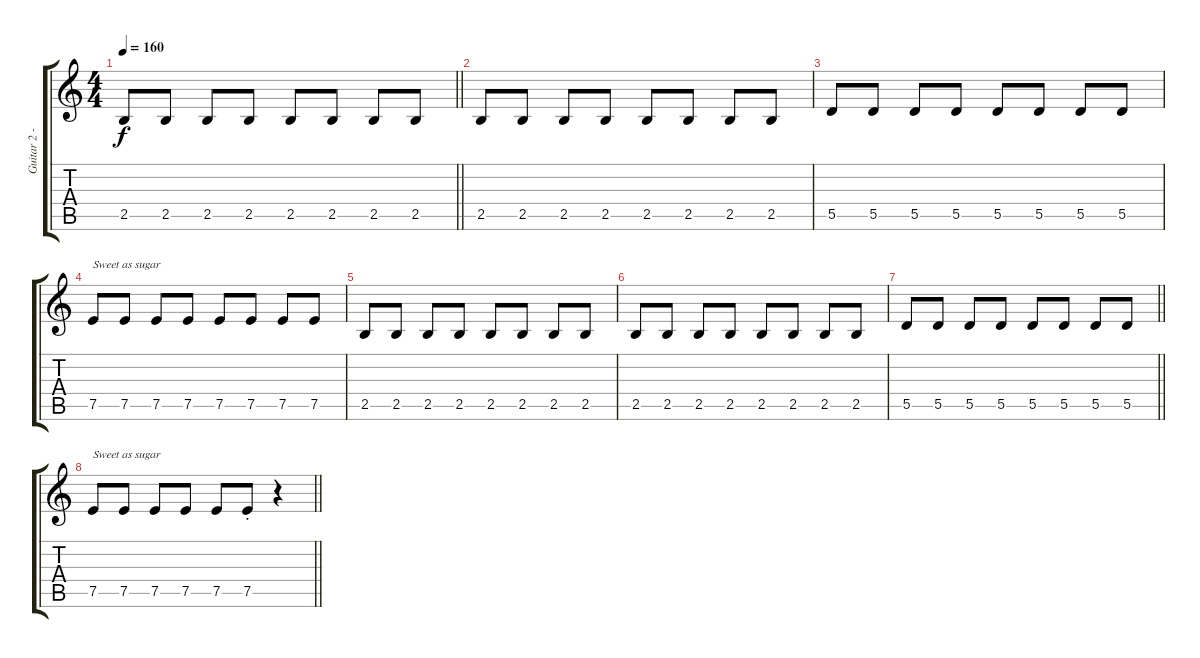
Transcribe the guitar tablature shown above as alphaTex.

\track ("Guitar 2 - Lead" "Guitar 2 -") {instrument overdrivenguitar}
\staff {score tabs}
\tuning (E4 B3 G3 D3 A2 E2) {hide}
\ts (4 4)
\tempo 160
\clef g2
\barLineRight lightlight
\ks c
2.5.8{dy f} 2.5.8 2.5.8 2.5.8 2.5.8 2.5.8 2.5.8 2.5.8 |
2.5.8 2.5.8 2.5.8 2.5.8 2.5.8 2.5.8 2.5.8 2.5.8 |
5.5.8 5.5.8 5.5.8 5.5.8 5.5.8 5.5.8 5.5.8 5.5.8 |
7.5.8{txt "Sweet as sugar"} 7.5.8 7.5.8 7.5.8 7.5.8 7.5.8 7.5.8 7.5.8 |
2.5.8 2.5.8 2.5.8 2.5.8 2.5.8 2.5.8 2.5.8 2.5.8 |
2.5.8 2.5.8 2.5.8 2.5.8 2.5.8 2.5.8 2.5.8 2.5.8 |
\barLineRight lightlight
5.5.8 5.5.8 5.5.8 5.5.8 5.5.8 5.5.8 5.5.8 5.5.8 |
\barLineRight lightlight
7.5.8{txt "Sweet as sugar"} 7.5.8 7.5.8 7.5.8 7.5.8 7.5{st}.8 r.4
